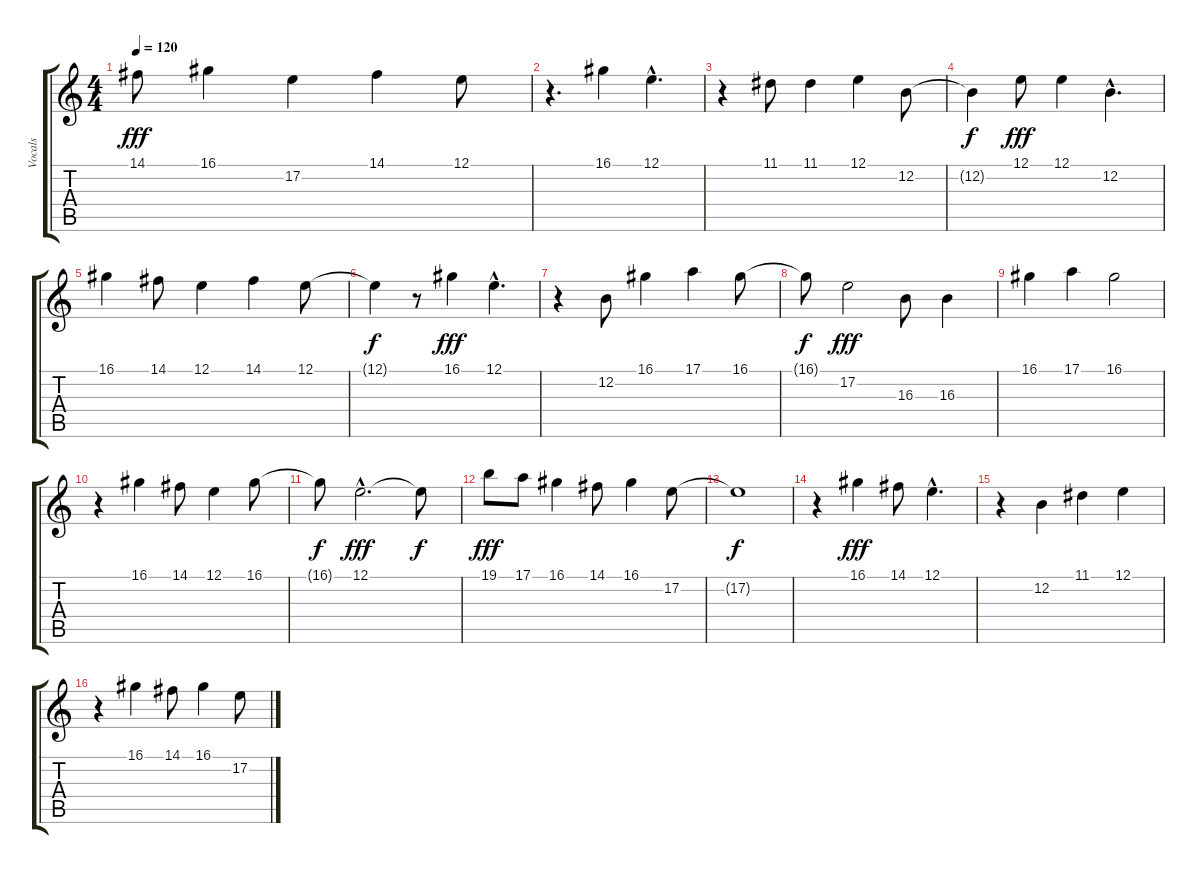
\track ("Vocals" "Vocals") {instrument lead6voice}
\staff {score tabs}
\tuning (E4 B3 G3 D3 A2 E2) {hide}
\ts (4 4)
\tempo 120
\clef g2
\ks c
14.1.8{dy fff} 16.1.4 17.2.4 14.1.4 12.1.8 |
r.4{d} 16.1.4 12.1{hac}.4{d} |
r.4 11.1.8 11.1.4 12.1.4 12.2.8 |
12.2{t}.4{dy f} 12.1.8{dy fff} 12.1.4 12.2{hac}.4{d} |
16.1.4 14.1.8 12.1.4 14.1.4 12.1.8 |
12.1{t}.4{dy f} r.8 16.1.4{dy fff} 12.1{hac}.4{d} |
r.4 12.2.8 16.1.4 17.1.4 16.1.8 |
16.1{t}.8{dy f} 17.2.2{dy fff} 16.3.8 16.3.4 |
16.1.4 17.1.4 16.1.2 |
r.4 16.1.4 14.1.8 12.1.4 16.1.8 |
16.1{t}.8{dy f} 12.1{hac}.2{d dy fff} 12.1{t}.8{dy f} |
19.1.8{dy fff} 17.1.8 16.1.4 14.1.8 16.1.4 17.2.8 |
17.2{t}.1{dy f} |
r.4 16.1.4{dy fff} 14.1.8 12.1{hac}.4{d} |
r.4 12.2.4 11.1.4 12.1.4 |
r.4 16.1.4 14.1.8 16.1.4 17.2.8
